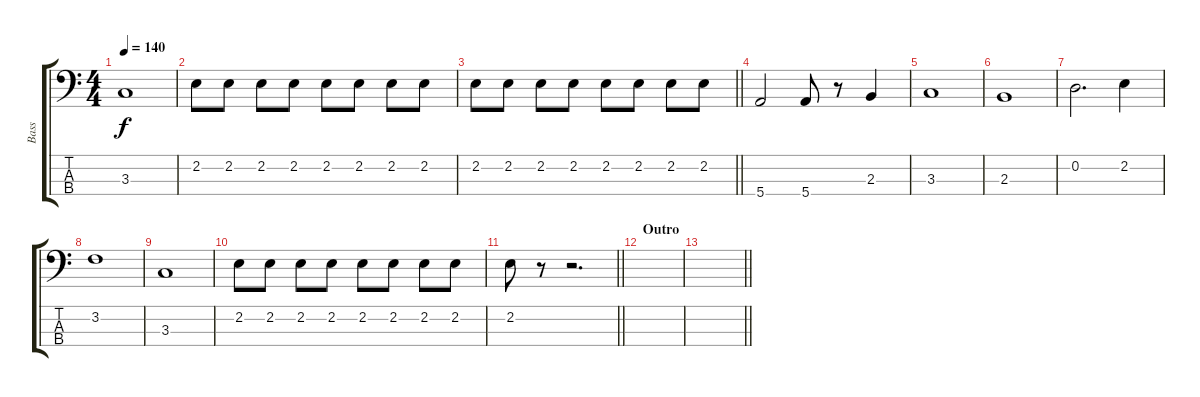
\track ("Bass" "Bass") {instrument electricbassfinger}
\staff {score tabs}
\tuning (G2 D2 A1 E1) {hide}
\ts (4 4)
\tempo 140
\clef f4
\ks c
3.3.1{dy f} |
2.2.8 2.2.8 2.2.8 2.2.8 2.2.8 2.2.8 2.2.8 2.2.8 |
\barLineRight lightlight
2.2.8 2.2.8 2.2.8 2.2.8 2.2.8 2.2.8 2.2.8 2.2.8 |
5.4.2 5.4.8 r.8 2.3.4 |
3.3.1 |
2.3.1 |
0.2.2{d} 2.2.4 |
3.2.1 |
3.3.1 |
2.2.8 2.2.8 2.2.8 2.2.8 2.2.8 2.2.8 2.2.8 2.2.8 |
\barLineRight lightlight
2.2.8 r.8 r.2{d} |
\section ("" "Outro")
|
\barLineRight lightlight
